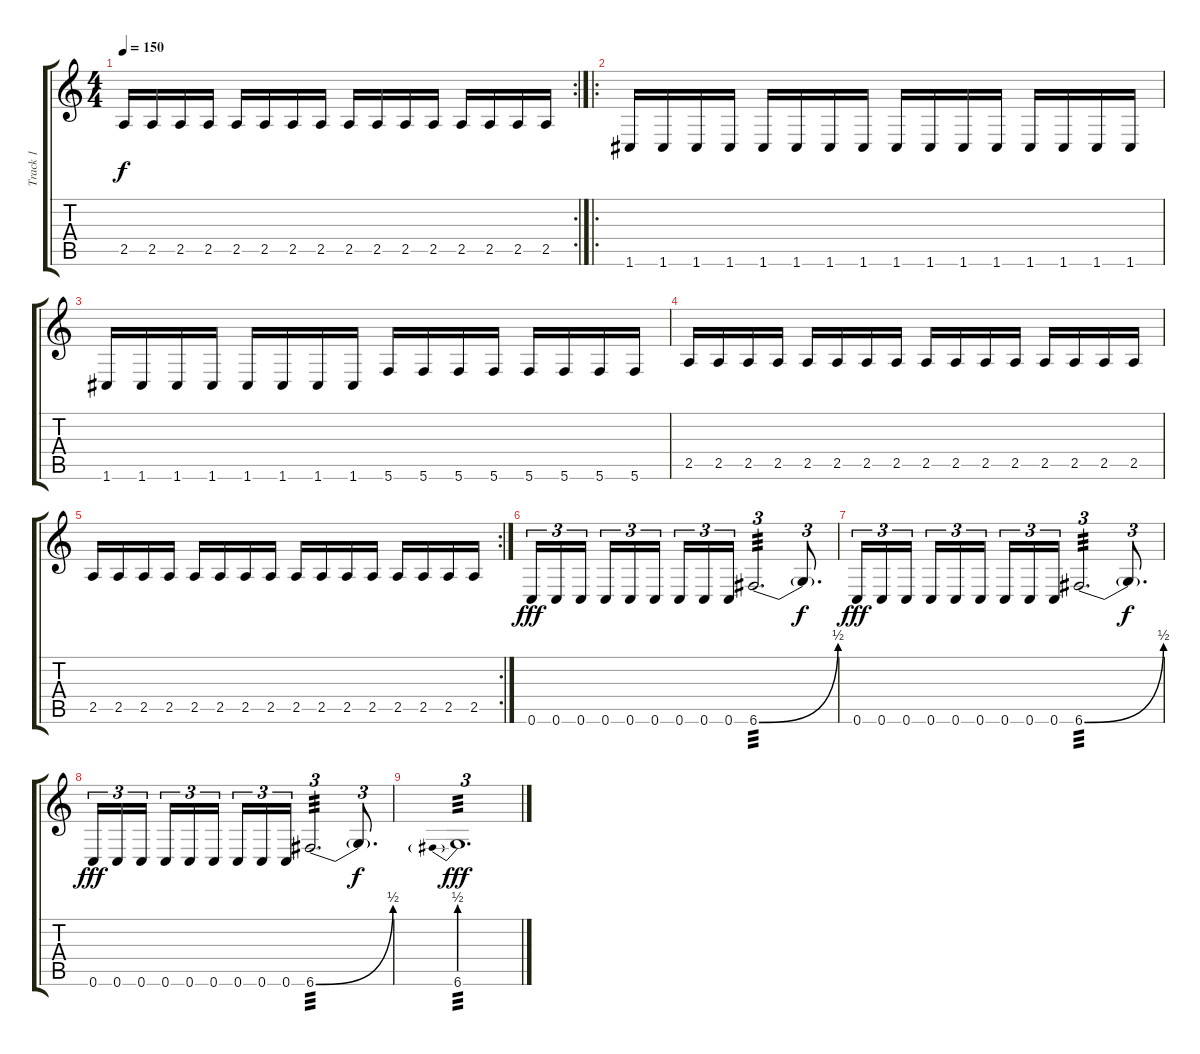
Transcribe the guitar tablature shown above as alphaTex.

\track ("Track 1" "Track 1") {instrument distortionguitar}
\staff {score tabs}
\tuning (E4 C4 G3 C3 G2 C2) {hide}
\rc 2
\ts (4 4)
\tempo 150
\clef g2
\ks c
2.5.16{dy f} 2.5.16 2.5.16 2.5.16 2.5.16 2.5.16 2.5.16 2.5.16 2.5.16 2.5.16 2.5.16 2.5.16 2.5.16 2.5.16 2.5.16 2.5.16 |
\ro
1.6.16 1.6.16 1.6.16 1.6.16 1.6.16 1.6.16 1.6.16 1.6.16 1.6.16 1.6.16 1.6.16 1.6.16 1.6.16 1.6.16 1.6.16 1.6.16 |
1.6.16 1.6.16 1.6.16 1.6.16 1.6.16 1.6.16 1.6.16 1.6.16 5.6.16 5.6.16 5.6.16 5.6.16 5.6.16 5.6.16 5.6.16 5.6.16 |
2.5.16 2.5.16 2.5.16 2.5.16 2.5.16 2.5.16 2.5.16 2.5.16 2.5.16 2.5.16 2.5.16 2.5.16 2.5.16 2.5.16 2.5.16 2.5.16 |
\rc 2
2.5.16 2.5.16 2.5.16 2.5.16 2.5.16 2.5.16 2.5.16 2.5.16 2.5.16 2.5.16 2.5.16 2.5.16 2.5.16 2.5.16 2.5.16 2.5.16 |
0.6.16{tu (3 2) dy fff} 0.6.16{tu (3 2)} 0.6.16{tu (3 2) beam splitsecondary} 0.6.16{tu (3 2)} 0.6.16{tu (3 2)} 0.6.16{tu (3 2)} 0.6.16{tu (3 2)} 0.6.16{tu (3 2)} 0.6.16{tu (3 2)} 6.6{be (bend 0 0 60 2)}.2{d tu (3 2) tp 3} 6.6{t}.8{d tu (3 2) dy f} |
0.6.16{tu (3 2) dy fff} 0.6.16{tu (3 2)} 0.6.16{tu (3 2) beam splitsecondary} 0.6.16{tu (3 2)} 0.6.16{tu (3 2)} 0.6.16{tu (3 2)} 0.6.16{tu (3 2)} 0.6.16{tu (3 2)} 0.6.16{tu (3 2)} 6.6{be (bend 0 0 60 2)}.2{d tu (3 2) tp 3} 6.6{t}.8{d tu (3 2) dy f} |
0.6.16{tu (3 2) dy fff} 0.6.16{tu (3 2)} 0.6.16{tu (3 2) beam splitsecondary} 0.6.16{tu (3 2)} 0.6.16{tu (3 2)} 0.6.16{tu (3 2)} 0.6.16{tu (3 2)} 0.6.16{tu (3 2)} 0.6.16{tu (3 2)} 6.6{be (bend 0 0 60 2)}.2{d tu (3 2) tp 3} 6.6{t}.8{d tu (3 2) dy f} |
6.6{be (prebend 0 2 60 2)}.1{d tu (3 2) tp 3 dy fff}
